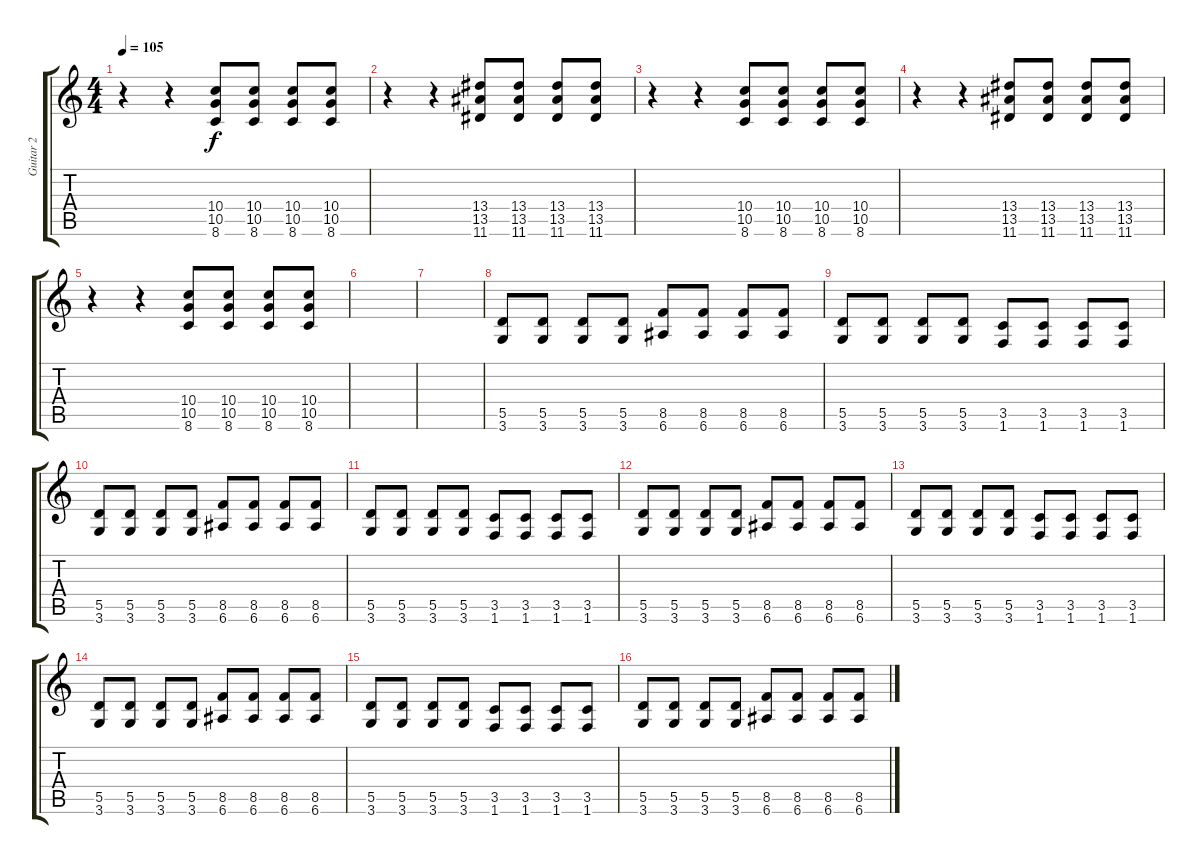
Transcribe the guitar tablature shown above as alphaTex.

\track ("Guitar 2" "Guitar 2") {instrument electricguitarclean}
\staff {score tabs}
\tuning (E4 B3 G3 D3 A2 E2) {hide}
\ts (4 4)
\tempo 105
\clef g2
\ks c
r.4{dy f} r.4 (10.4 10.5 8.6).8 (10.4 10.5 8.6).8 (10.4 10.5 8.6).8 (10.4 10.5 8.6).8 |
r.4 r.4 (13.4 13.5 11.6).8 (13.4 13.5 11.6).8 (13.4 13.5 11.6).8 (13.4 13.5 11.6).8 |
r.4 r.4 (10.4 10.5 8.6).8 (10.4 10.5 8.6).8 (10.4 10.5 8.6).8 (10.4 10.5 8.6).8 |
r.4 r.4 (13.4 13.5 11.6).8 (13.4 13.5 11.6).8 (13.4 13.5 11.6).8 (13.4 13.5 11.6).8 |
r.4 r.4 (10.4 10.5 8.6).8 (10.4 10.5 8.6).8 (10.4 10.5 8.6).8 (10.4 10.5 8.6).8 |
|
|
(5.5 3.6).8 (5.5 3.6).8 (5.5 3.6).8 (5.5 3.6).8 (8.5 6.6).8 (8.5 6.6).8 (8.5 6.6).8 (8.5 6.6).8 |
(5.5 3.6).8 (5.5 3.6).8 (5.5 3.6).8 (5.5 3.6).8 (3.5 1.6).8 (3.5 1.6).8 (3.5 1.6).8 (3.5 1.6).8 |
(5.5 3.6).8 (5.5 3.6).8 (5.5 3.6).8 (5.5 3.6).8 (8.5 6.6).8 (8.5 6.6).8 (8.5 6.6).8 (8.5 6.6).8 |
(5.5 3.6).8 (5.5 3.6).8 (5.5 3.6).8 (5.5 3.6).8 (3.5 1.6).8 (3.5 1.6).8 (3.5 1.6).8 (3.5 1.6).8 |
(5.5 3.6).8 (5.5 3.6).8 (5.5 3.6).8 (5.5 3.6).8 (8.5 6.6).8 (8.5 6.6).8 (8.5 6.6).8 (8.5 6.6).8 |
(5.5 3.6).8 (5.5 3.6).8 (5.5 3.6).8 (5.5 3.6).8 (3.5 1.6).8 (3.5 1.6).8 (3.5 1.6).8 (3.5 1.6).8 |
(5.5 3.6).8 (5.5 3.6).8 (5.5 3.6).8 (5.5 3.6).8 (8.5 6.6).8 (8.5 6.6).8 (8.5 6.6).8 (8.5 6.6).8 |
(5.5 3.6).8 (5.5 3.6).8 (5.5 3.6).8 (5.5 3.6).8 (3.5 1.6).8 (3.5 1.6).8 (3.5 1.6).8 (3.5 1.6).8 |
(5.5 3.6).8 (5.5 3.6).8 (5.5 3.6).8 (5.5 3.6).8 (8.5 6.6).8 (8.5 6.6).8 (8.5 6.6).8 (8.5 6.6).8
